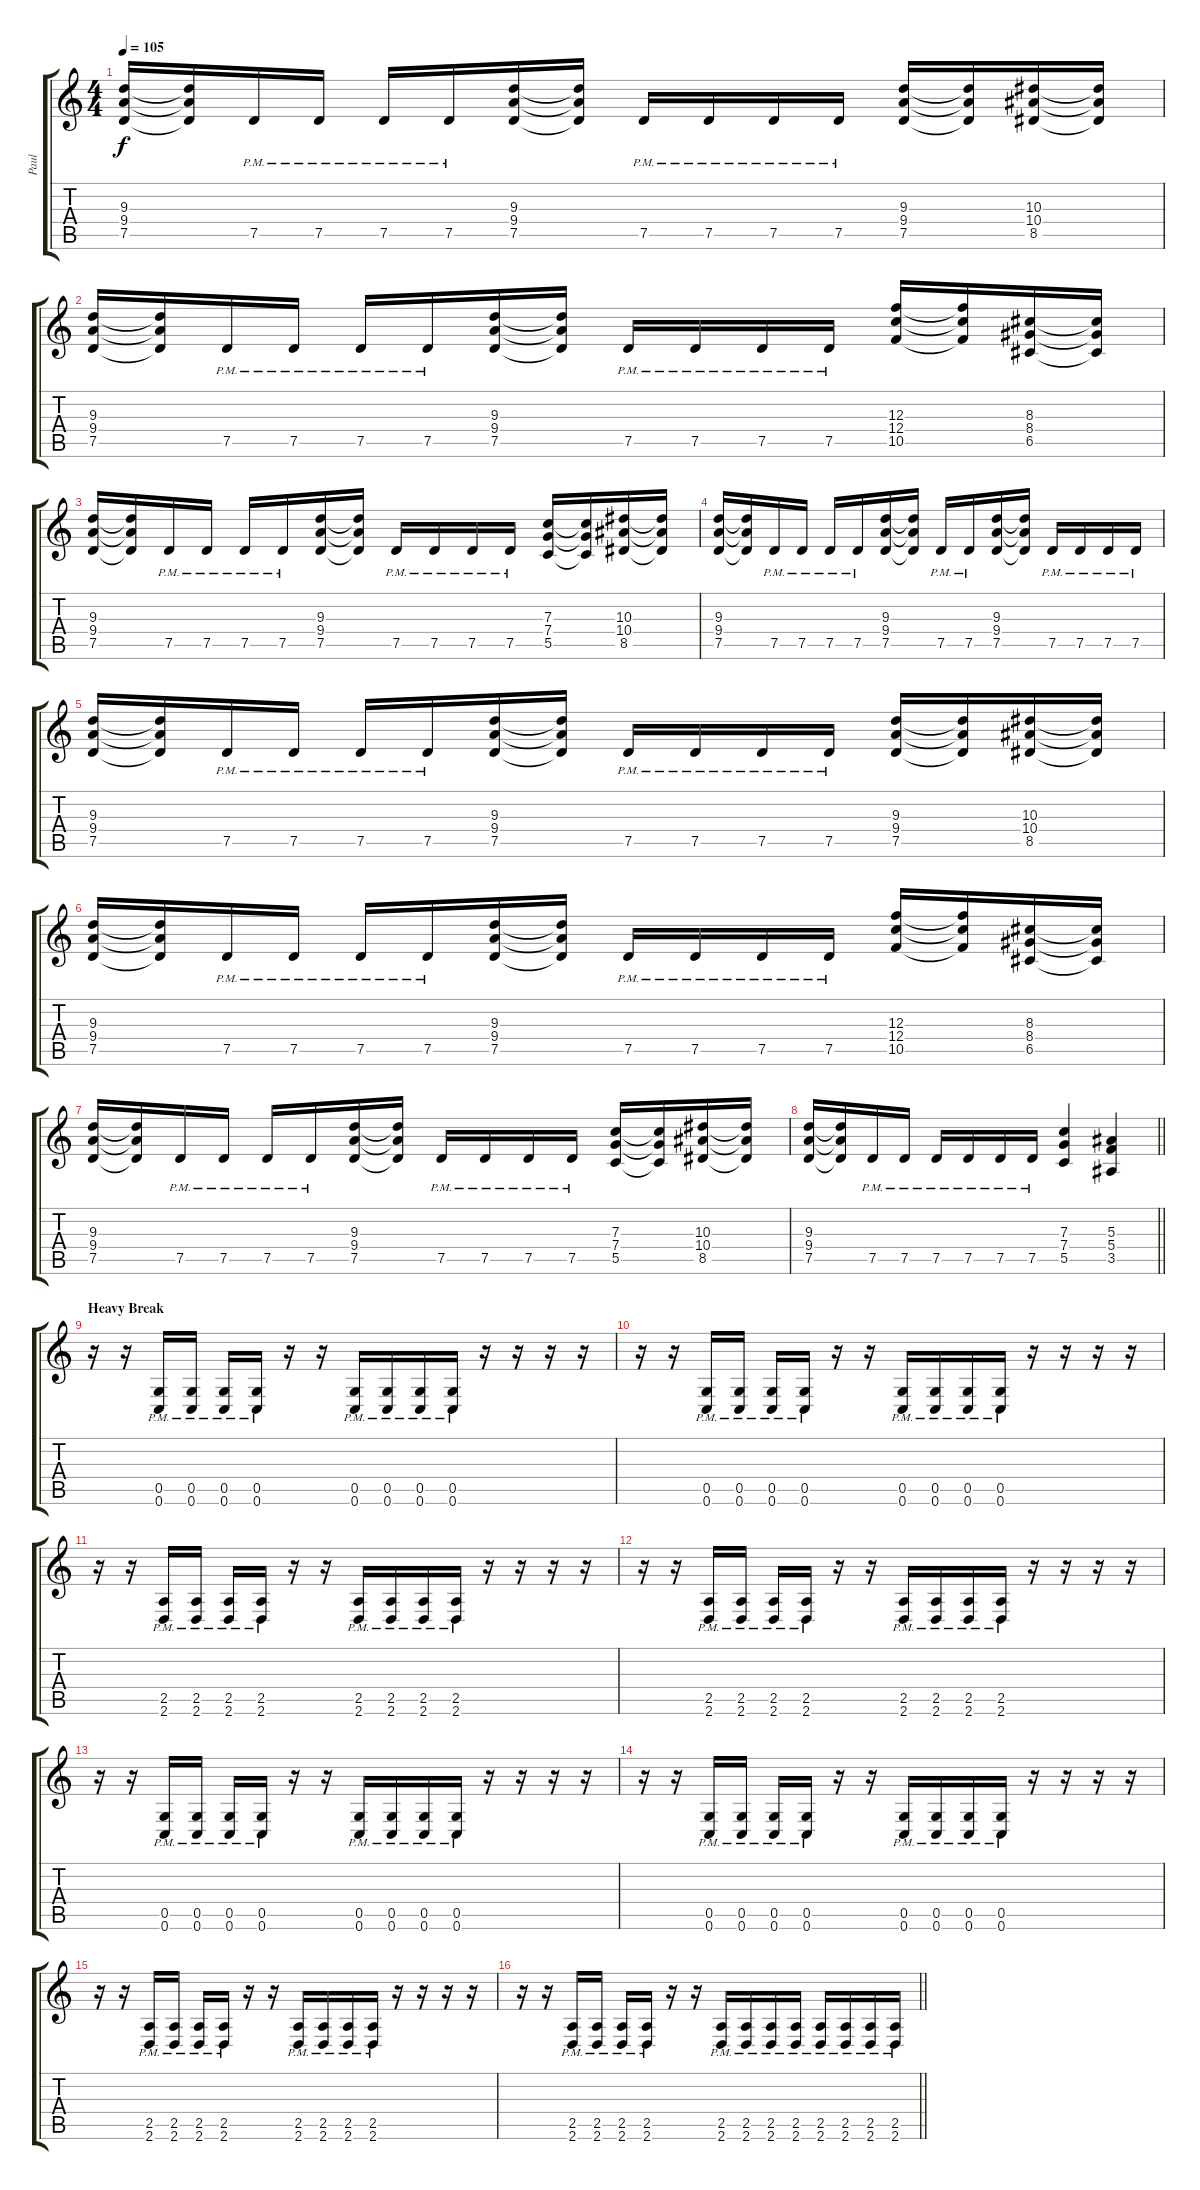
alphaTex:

\track ("Paul" "Paul") {instrument distortionguitar}
\staff {score tabs}
\tuning (D4 A3 F3 C3 G2 C2) {hide}
\ts (4 4)
\tempo 105
\clef g2
\ks c
(9.3 9.4 7.5).16{dy f} (9.3{t} 9.4{t} 7.5{t}).16 7.5{pm}.16 7.5{pm}.16 7.5{pm}.16 7.5{pm}.16 (9.3 9.4 7.5).16 (9.3{t} 9.4{t} 7.5{t}).16 7.5{pm}.16 7.5{pm}.16 7.5{pm}.16 7.5{pm}.16 (9.3 9.4 7.5).16 (9.3{t} 9.4{t} 7.5{t}).16 (10.3 10.4 8.5).16 (10.3{t} 10.4{t} 8.5{t}).16 |
(9.3 9.4 7.5).16 (9.3{t} 9.4{t} 7.5{t}).16 7.5{pm}.16 7.5{pm}.16 7.5{pm}.16 7.5{pm}.16 (9.3 9.4 7.5).16 (9.3{t} 9.4{t} 7.5{t}).16 7.5{pm}.16 7.5{pm}.16 7.5{pm}.16 7.5{pm}.16 (12.3 12.4 10.5).16 (12.3{t} 12.4{t} 10.5{t}).16 (8.3 8.4 6.5).16 (8.3{t} 8.4{t} 6.5{t}).16 |
(9.3 9.4 7.5).16 (9.3{t} 9.4{t} 7.5{t}).16 7.5{pm}.16 7.5{pm}.16 7.5{pm}.16 7.5{pm}.16 (9.3 9.4 7.5).16 (9.3{t} 9.4{t} 7.5{t}).16 7.5{pm}.16 7.5{pm}.16 7.5{pm}.16 7.5{pm}.16 (7.3 7.4 5.5).16 (7.3{t} 7.4{t} 5.5{t}).16 (10.3 10.4 8.5).16 (10.3{t} 10.4{t} 8.5{t}).16 |
(9.3 9.4 7.5).16 (9.3{t} 9.4{t} 7.5{t}).16 7.5{pm}.16 7.5{pm}.16 7.5{pm}.16 7.5{pm}.16 (9.3 9.4 7.5).16 (9.3{t} 9.4{t} 7.5{t}).16 7.5{pm}.16 7.5{pm}.16 (9.3 9.4 7.5).16 (9.3{t} 9.4{t} 7.5{t}).16 7.5{pm}.16 7.5{pm}.16 7.5{pm}.16 7.5{pm}.16 |
(9.3 9.4 7.5).16 (9.3{t} 9.4{t} 7.5{t}).16 7.5{pm}.16 7.5{pm}.16 7.5{pm}.16 7.5{pm}.16 (9.3 9.4 7.5).16 (9.3{t} 9.4{t} 7.5{t}).16 7.5{pm}.16 7.5{pm}.16 7.5{pm}.16 7.5{pm}.16 (9.3 9.4 7.5).16 (9.3{t} 9.4{t} 7.5{t}).16 (10.3 10.4 8.5).16 (10.3{t} 10.4{t} 8.5{t}).16 |
(9.3 9.4 7.5).16 (9.3{t} 9.4{t} 7.5{t}).16 7.5{pm}.16 7.5{pm}.16 7.5{pm}.16 7.5{pm}.16 (9.3 9.4 7.5).16 (9.3{t} 9.4{t} 7.5{t}).16 7.5{pm}.16 7.5{pm}.16 7.5{pm}.16 7.5{pm}.16 (12.3 12.4 10.5).16 (12.3{t} 12.4{t} 10.5{t}).16 (8.3 8.4 6.5).16 (8.3{t} 8.4{t} 6.5{t}).16 |
(9.3 9.4 7.5).16 (9.3{t} 9.4{t} 7.5{t}).16 7.5{pm}.16 7.5{pm}.16 7.5{pm}.16 7.5{pm}.16 (9.3 9.4 7.5).16 (9.3{t} 9.4{t} 7.5{t}).16 7.5{pm}.16 7.5{pm}.16 7.5{pm}.16 7.5{pm}.16 (7.3 7.4 5.5).16 (7.3{t} 7.4{t} 5.5{t}).16 (10.3 10.4 8.5).16 (10.3{t} 10.4{t} 8.5{t}).16 |
\barLineRight lightlight
(9.3 9.4 7.5).16 (9.3{t} 9.4{t} 7.5{t}).16 7.5{pm}.16 7.5{pm}.16 7.5{pm}.16 7.5{pm}.16 7.5{pm}.16 7.5{pm}.16 (7.3 7.4 5.5).4 (5.3 5.4 3.5).4 |
\section ("" "Heavy Break")
r.16 r.16 (0.5{pm} 0.6{pm}).16 (0.5{pm} 0.6{pm}).16 (0.5{pm} 0.6{pm}).16 (0.5{pm} 0.6{pm}).16 r.16 r.16 (0.5{pm} 0.6{pm}).16 (0.5{pm} 0.6{pm}).16 (0.5{pm} 0.6{pm}).16 (0.5{pm} 0.6{pm}).16 r.16 r.16 r.16 r.16 |
r.16 r.16 (0.5{pm} 0.6{pm}).16 (0.5{pm} 0.6{pm}).16 (0.5{pm} 0.6{pm}).16 (0.5{pm} 0.6{pm}).16 r.16 r.16 (0.5{pm} 0.6{pm}).16 (0.5{pm} 0.6{pm}).16 (0.5{pm} 0.6{pm}).16 (0.5{pm} 0.6{pm}).16 r.16 r.16 r.16 r.16 |
r.16 r.16 (2.5{pm} 2.6{pm}).16 (2.5{pm} 2.6{pm}).16 (2.5{pm} 2.6{pm}).16 (2.5{pm} 2.6{pm}).16 r.16 r.16 (2.5{pm} 2.6{pm}).16 (2.5{pm} 2.6{pm}).16 (2.5{pm} 2.6{pm}).16 (2.5{pm} 2.6{pm}).16 r.16 r.16 r.16 r.16 |
r.16 r.16 (2.5{pm} 2.6{pm}).16 (2.5{pm} 2.6{pm}).16 (2.5{pm} 2.6{pm}).16 (2.5{pm} 2.6{pm}).16 r.16 r.16 (2.5{pm} 2.6{pm}).16 (2.5{pm} 2.6{pm}).16 (2.5{pm} 2.6{pm}).16 (2.5{pm} 2.6{pm}).16 r.16 r.16 r.16 r.16 |
r.16 r.16 (0.5{pm} 0.6{pm}).16 (0.5{pm} 0.6{pm}).16 (0.5{pm} 0.6{pm}).16 (0.5{pm} 0.6{pm}).16 r.16 r.16 (0.5{pm} 0.6{pm}).16 (0.5{pm} 0.6{pm}).16 (0.5{pm} 0.6{pm}).16 (0.5{pm} 0.6{pm}).16 r.16 r.16 r.16 r.16 |
r.16 r.16 (0.5{pm} 0.6{pm}).16 (0.5{pm} 0.6{pm}).16 (0.5{pm} 0.6{pm}).16 (0.5{pm} 0.6{pm}).16 r.16 r.16 (0.5{pm} 0.6{pm}).16 (0.5{pm} 0.6{pm}).16 (0.5{pm} 0.6{pm}).16 (0.5{pm} 0.6{pm}).16 r.16 r.16 r.16 r.16 |
r.16 r.16 (2.5{pm} 2.6{pm}).16 (2.5{pm} 2.6{pm}).16 (2.5{pm} 2.6{pm}).16 (2.5{pm} 2.6{pm}).16 r.16 r.16 (2.5{pm} 2.6{pm}).16 (2.5{pm} 2.6{pm}).16 (2.5{pm} 2.6{pm}).16 (2.5{pm} 2.6{pm}).16 r.16 r.16 r.16 r.16 |
\barLineRight lightlight
r.16 r.16 (2.5{pm} 2.6{pm}).16 (2.5{pm} 2.6{pm}).16 (2.5{pm} 2.6{pm}).16 (2.5{pm} 2.6{pm}).16 r.16 r.16 (2.5{pm} 2.6{pm}).16 (2.5{pm} 2.6{pm}).16 (2.5{pm} 2.6{pm}).16 (2.5{pm} 2.6{pm}).16 (2.5{pm} 2.6{pm}).16 (2.5{pm} 2.6{pm}).16 (2.5{pm} 2.6{pm}).16 (2.5{pm} 2.6{pm}).16
